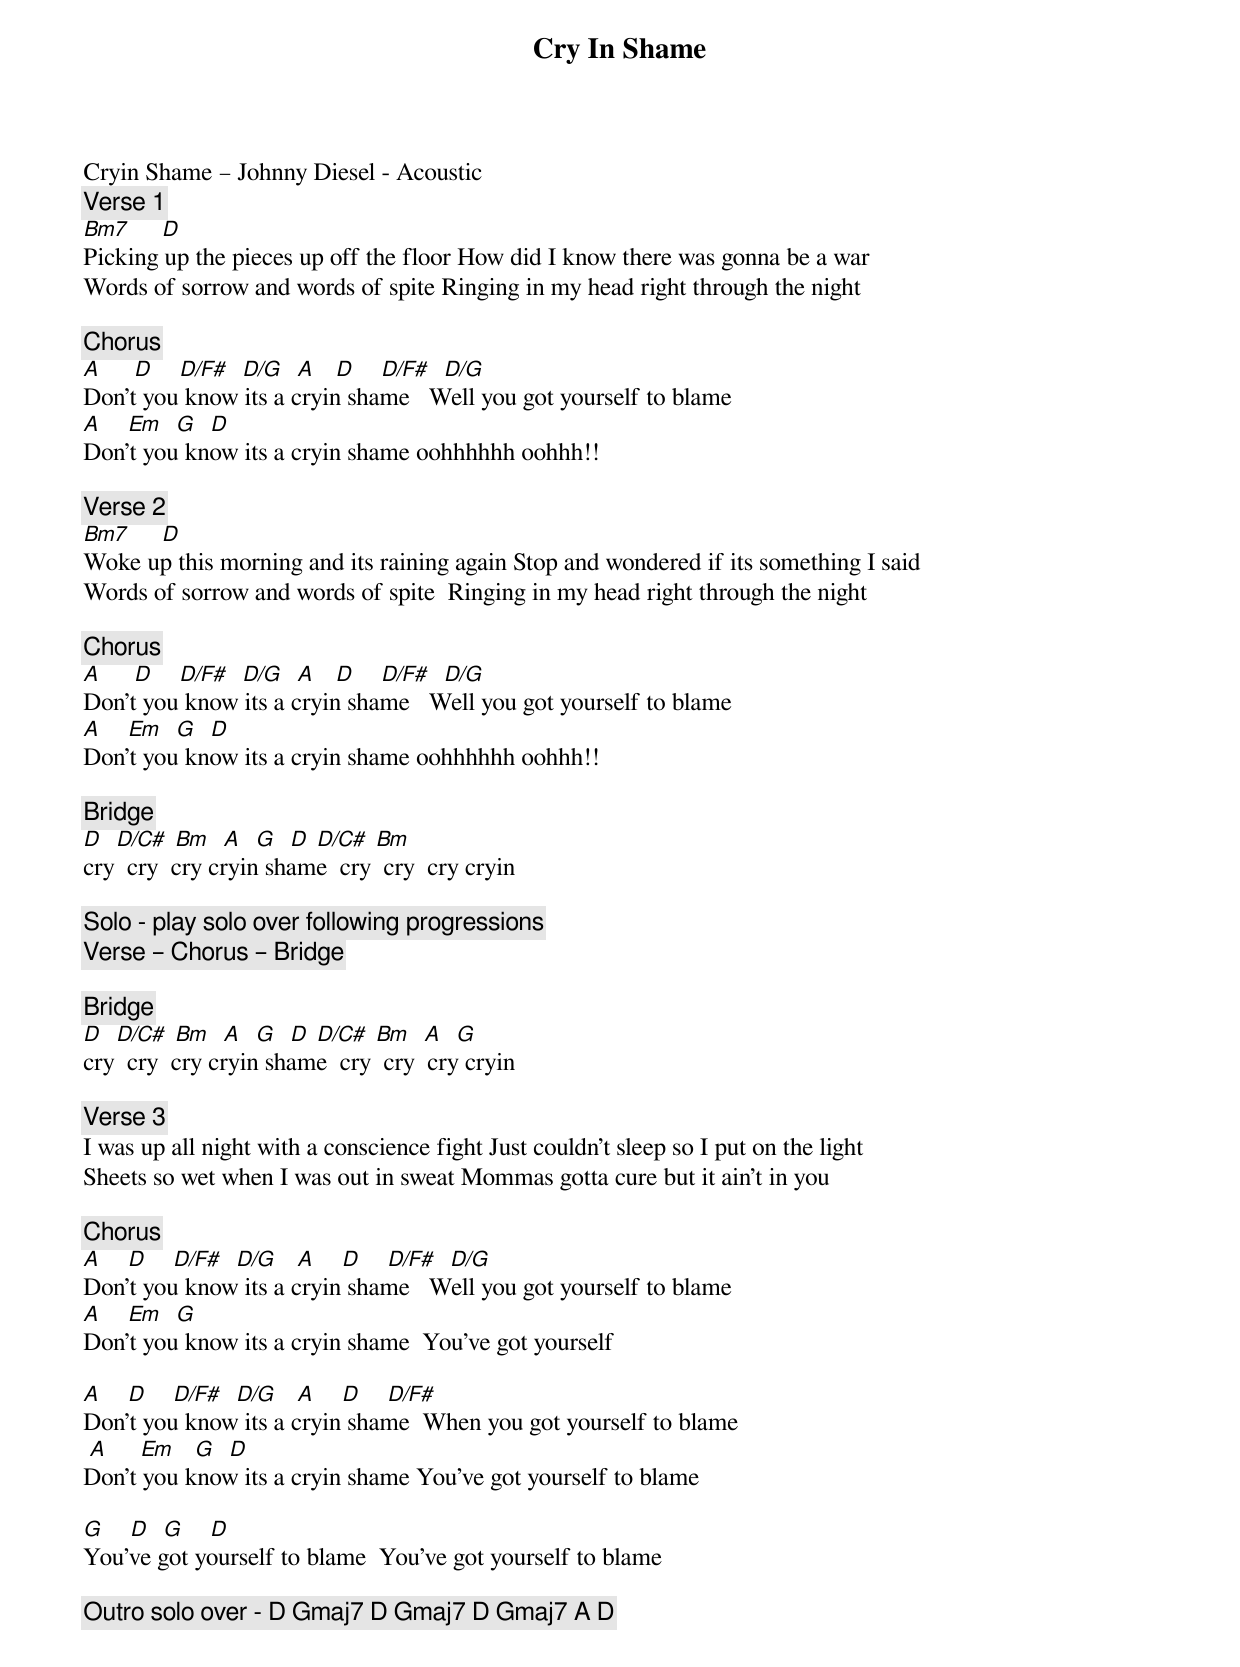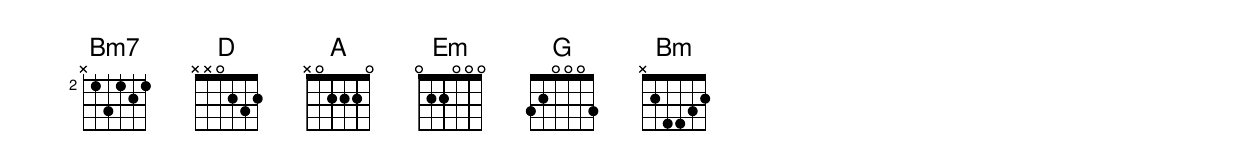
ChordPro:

{title: Cry In Shame}
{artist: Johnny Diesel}
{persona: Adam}
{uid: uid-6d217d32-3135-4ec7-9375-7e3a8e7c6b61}
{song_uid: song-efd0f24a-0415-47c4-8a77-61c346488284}


Cryin Shame – Johnny Diesel - Acoustic
{comment: Verse 1}
[Bm7] 				[D]
Picking up the pieces up off the floor	How did I know there was gonna be a war
Words of sorrow and words of spite	Ringing in my head right through the night

{comment: Chorus}
[A]					[D]    [D/F#]  [D/G]  [A]			[D]    [D/F#]  [D/G]
Don't you know its a cryin shame 		Well you got yourself to blame
[A]				[Em]		[G]		[D]
Don't you know its a cryin shame	oohhhhhh oohhh!!

{comment: Verse 2}
[Bm7] 				[D]
Woke up this morning and its raining again Stop and wondered if its something I said
Words of sorrow and words of spite		Ringing in my head right through the night

{comment: Chorus}
[A]					[D]    [D/F#]  [D/G]  [A]			[D]    [D/F#]  [D/G]
Don't you know its a cryin shame 		Well you got yourself to blame
[A]				[Em]		[G]		[D]
Don't you know its a cryin shame	oohhhhhh oohhh!!

{comment: Bridge}
[D] 	[D/C#]	[Bm]  [A] 	[G]		[D]	[D/C#]	[Bm]
cry 	cry 	cry cryin shame		cry 	cry 	cry cryin

{comment: Solo - play solo over following progressions}
{comment: Verse – Chorus – Bridge}

{comment: Bridge}
[D] 	[D/C#]	[Bm]  [A] 	[G]		[D]	[D/C#]	[Bm]		[A] 	[G]
cry 	cry 	cry cryin shame		cry 	cry 	cry cryin

{comment: Verse 3}
I was up all night with a conscience fight	Just couldn't sleep so I put on the light
Sheets so wet when I was out in sweat	Mommas gotta cure but it ain't in you

{comment: Chorus}
[A]				[D]    [D/F#]  [D/G]  	[A]				[D]    [D/F#]  [D/G]
Don't you know its a cryin shame 		Well you got yourself to blame
[A]				[Em]		[G]
Don't you know its a cryin shame		You’ve got yourself

[A]				[D]    [D/F#]  [D/G]  	[A]				[D]    [D/F#]
Don't you know its a cryin shame		When you got yourself to blame
 [A]					[Em]			[G]		[D]
Don't you know its a cryin shame	You’ve got yourself to blame

[G]				[D]		[G]				[D]
You’ve got yourself to blame		You’ve got yourself to blame

{comment: Outro solo over - D Gmaj7 D Gmaj7 D Gmaj7 A D}
